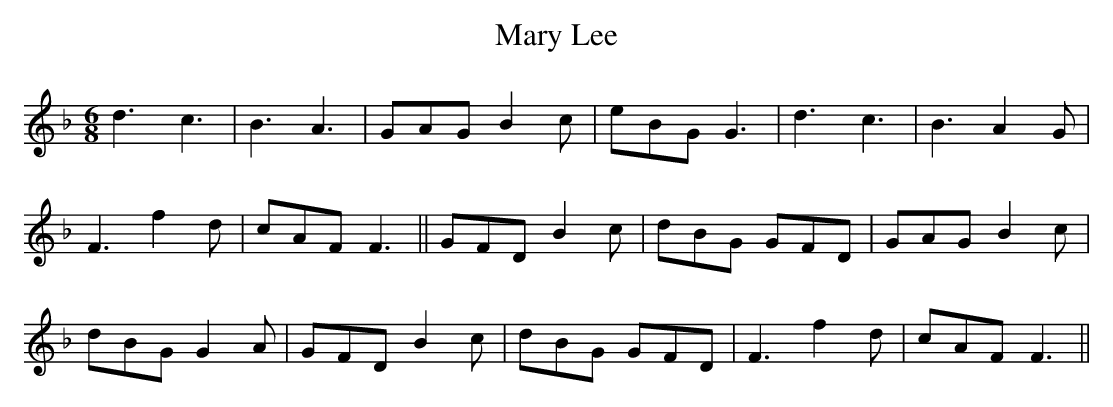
X:1
T:Mary Lee
M:6/8
L:1/8
K:Gdor
d3c3|B3A3|GAG B2c|eBG G3|d3c3|B3A2G|
F3f2d|cAF F3||GFD B2c|dBG GFD|GAG B2c|
dBG G2A|GFD B2c|dBG GFD|F3f2d|cAF F3||
